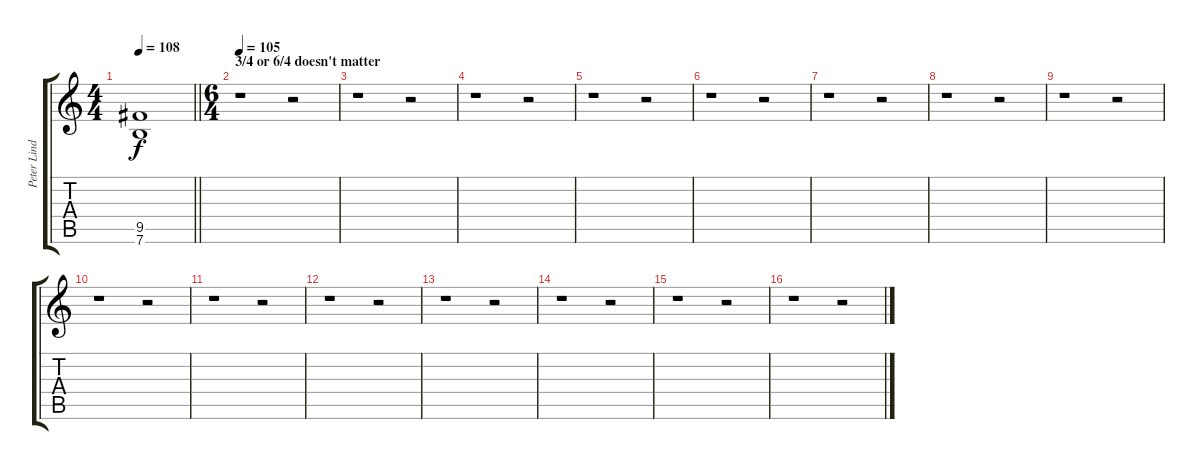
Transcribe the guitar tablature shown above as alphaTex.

\track ("Peter Lindgren" "Peter Lind") {instrument distortionguitar}
\staff {score tabs}
\tuning (E4 B3 G3 D3 A2 E2) {hide}
\ts (4 4)
\tempo 108
\clef g2
\barLineRight lightlight
\ks c
(9.5{t} 7.6{t}).1{dy f} |
\ts (6 4)
\section ("" "3/4 or 6/4 doesn't matter")
\tempo 105
r.1 r.2 |
r.1 r.2 |
r.1 r.2 |
r.1 r.2 |
r.1 r.2 |
r.1 r.2 |
r.1 r.2 |
r.1 r.2 |
r.1 r.2 |
r.1 r.2 |
r.1 r.2 |
r.1 r.2 |
r.1 r.2 |
r.1 r.2 |
r.1 r.2
